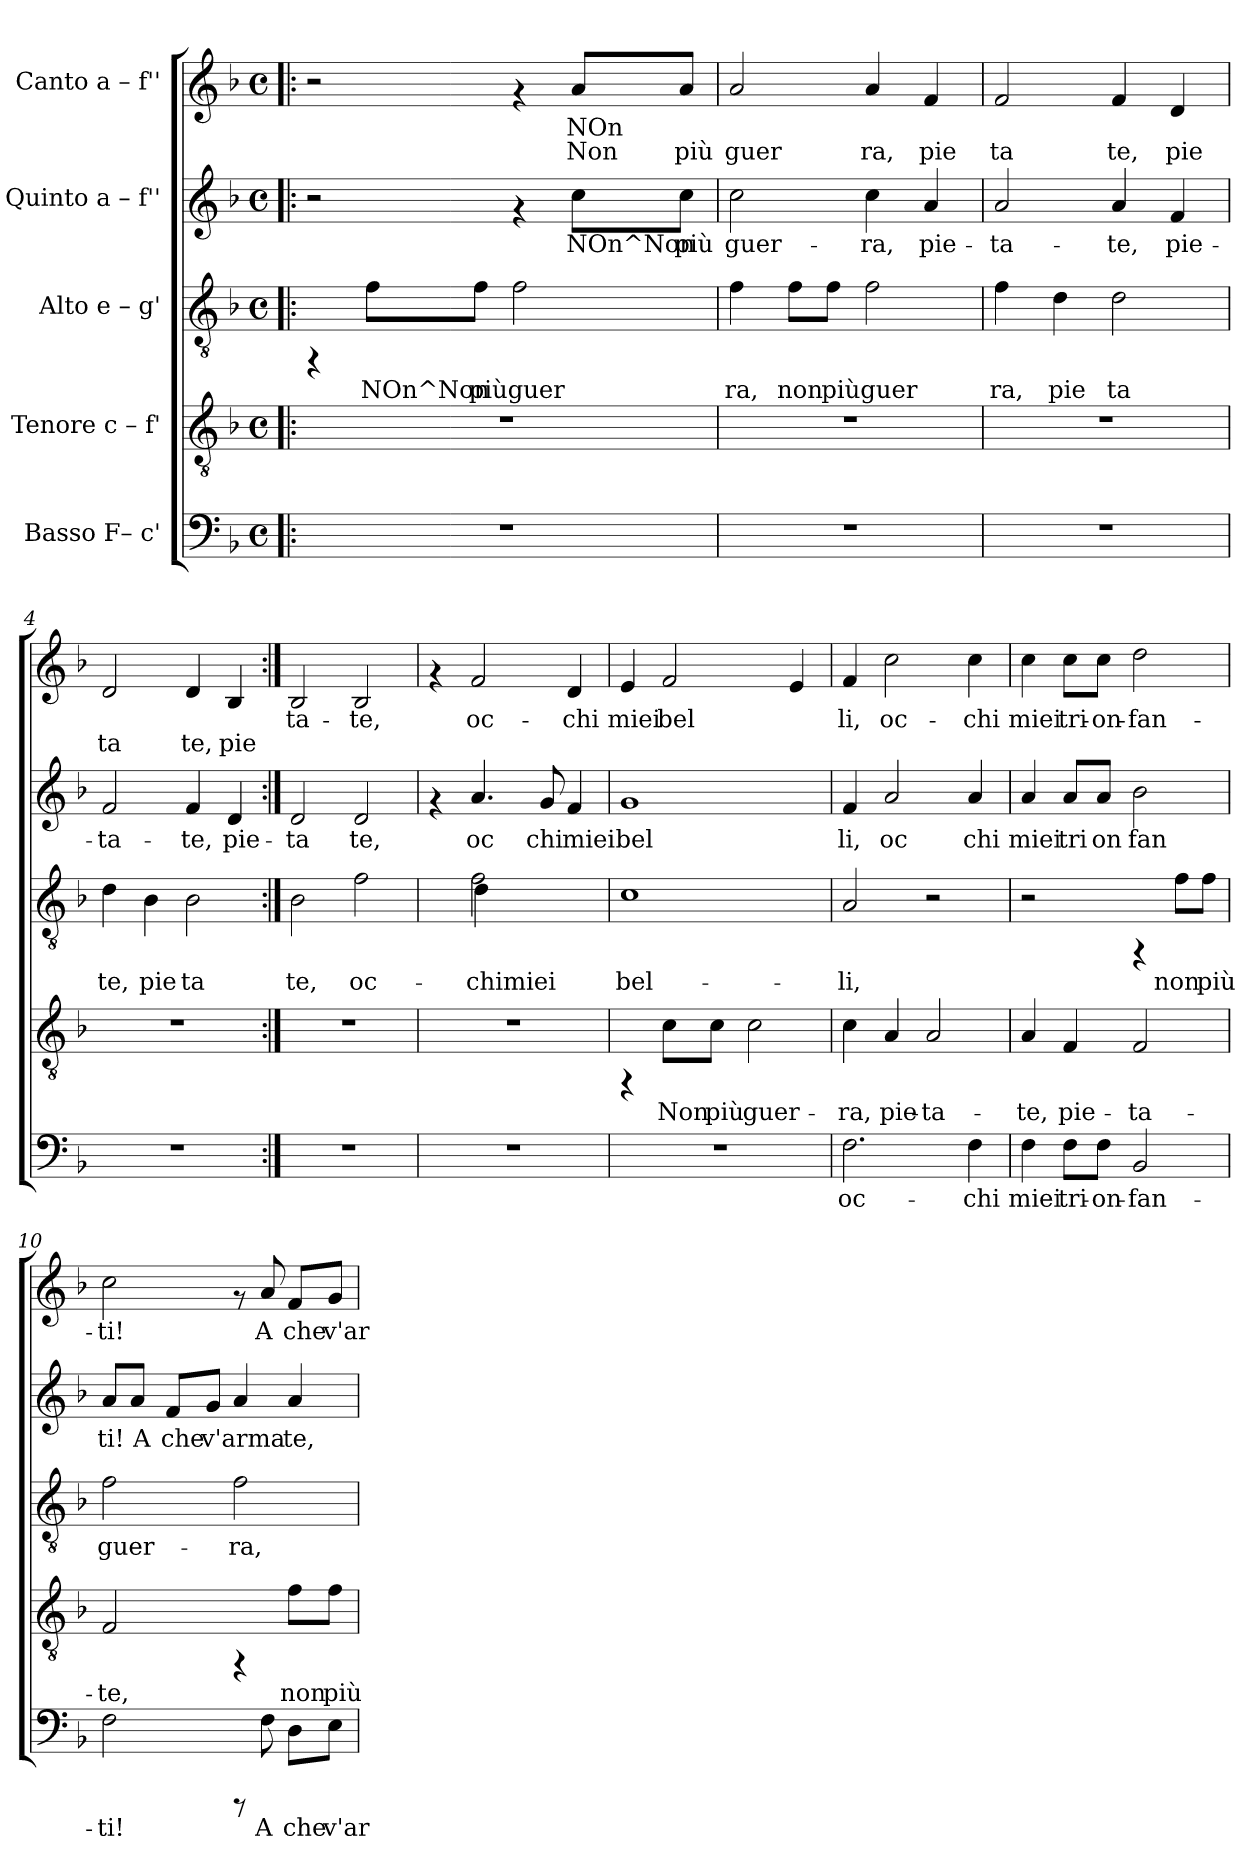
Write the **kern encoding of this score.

**kern	**text	**kern	**text	**kern	**text	**kern	**text	**kern	**text	**text
*part5	*part5	*part4	*part4	*part3	*part3	*part2	*part2	*part1	*part1	*part1
*staff5	*staff5	*staff4	*staff4	*staff3	*staff3	*staff2	*staff2	*staff1	*staff1	*staff1
*I"Basso  F– c'	*	*I"Tenore  c – f'	*	*I"Alto  e – g'	*	*I"Quinto  a – f''	*	*I"Canto  a – f''	*	*
!!LO:PB:g=z
*stria5	*	*stria5	*	*stria5	*	*stria5	*	*stria5	*	*
*clefF4	*	*clefGv2	*	*clefGv2	*	*clefG2	*	*clefG2	*	*
*k[b-]	*	*k[b-]	*	*k[b-]	*	*k[b-]	*	*k[b-]	*	*
*F:	*	*F:	*	*F:	*	*F:	*	*F:	*	*
*M4/4	*	*M4/4	*	*M4/4	*	*M4/4	*	*M4/4	*	*
*met(c)	*	*met(c)	*	*met(c)	*	*met(c)	*	*met(c)	*	*
=1!|:	=1!|:	=1!|:	=1!|:	=1!|:	=1!|:	=1!|:	=1!|:	=1!|:	=1!|:	=1!|:
1r	.	1r	.	4rFF	.	2r	.	2r	.	.
!	!	!	!	!	!LO:LY:b:rj	!	!	!	!	!
.	.	.	.	8f\L	NOn^Non	.	.	.	.	.
!	!	!	!	!	!LO:LY:b:rj	!	!	!	!	!
.	.	.	.	8f\J	più	.	.	.	.	.
!	!	!	!	!	!LO:LY:b:rj	!	!	!	!	!
.	.	.	.	2f\	guer	4rf	.	4rf	.	.
!	!	!	!	!	!	!	!LO:LY:b:rj	!	!LO:LY:b:rj	!LO:LY:b:rj
.	.	.	.	.	.	8cc\L	NOn^Non	8a/L	NOn	Non
!	!	!	!	!	!	!	!LO:LY:b:rj	!	!LO:LY:b:rj	!LO:LY:b:rj
.	.	.	.	.	.	8cc\J	più	8a/J	.	più
=2	=2	=2	=2	=2	=2	=2	=2	=2	=2	=2
!	!	!	!	!	!LO:LY:b:rj	!	!LO:LY:b:rj	!	!LO:LY:b:rj	!LO:LY:b:rj
1r	.	1r	.	4f\	ra,	2cc\	guer-	2a/	.	guer
!	!	!	!	!	!LO:LY:b:rj	!	!	!	!	!
.	.	.	.	8f\L	non	.	.	.	.	.
!	!	!	!	!	!LO:LY:b:rj	!	!	!	!	!
.	.	.	.	8f\J	più	.	.	.	.	.
!	!	!	!	!	!LO:LY:b:rj	!	!LO:LY:b:rj	!	!LO:LY:b:rj	!LO:LY:b:rj
.	.	.	.	2f\	guer	4cc\	-ra,	4a/	.	ra,
!	!	!	!	!	!	!	!LO:LY:b:rj	!	!LO:LY:b:rj	!LO:LY:b:rj
.	.	.	.	.	.	4a/	pie-	4f/	.	pie
=3	=3	=3	=3	=3	=3	=3	=3	=3	=3	=3
!	!	!	!	!	!LO:LY:b:rj	!	!LO:LY:b:rj	!	!LO:LY:b:rj	!LO:LY:b:rj
1r	.	1r	.	4f\	ra,	2a/	-ta-	2f/	.	ta
!	!	!	!	!	!LO:LY:b:rj	!	!	!	!	!
.	.	.	.	4d\	pie	.	.	.	.	.
!	!	!	!	!	!LO:LY:b:rj	!	!LO:LY:b:rj	!	!LO:LY:b:rj	!LO:LY:b:rj
.	.	.	.	2d\	ta	4a/	-te,	4f/	.	te,
!	!	!	!	!	!	!	!LO:LY:b:rj	!	!LO:LY:b:rj	!LO:LY:b:rj
.	.	.	.	.	.	4f/	pie-	4d/	.	pie
=4	=4	=4	=4	=4	=4	=4	=4	=4	=4	=4
!	!	!	!	!	!LO:LY:b:rj	!	!LO:LY:b:rj	!	!LO:LY:b:rj	!LO:LY:b:rj
1r	.	1r	.	4d\	te,	2f/	-ta-	2d/	.	ta
!	!	!	!	!	!LO:LY:b:rj	!	!	!	!	!
.	.	.	.	4B-\	pie	.	.	.	.	.
!	!	!	!	!	!LO:LY:b:rj	!	!LO:LY:b:rj	!	!LO:LY:b:rj	!LO:LY:b:rj
.	.	.	.	2B-\	ta	4f/	-te,	4d/	.	te,
!	!	!	!	!	!	!	!LO:LY:b:rj	!	!LO:LY:b:rj	!LO:LY:b:rj
.	.	.	.	.	.	4d/	pie-	4B-/	.	pie
!!LO:LB:g=z
=5:|!	=5:|!	=5:|!	=5:|!	=5:|!	=5:|!	=5:|!	=5:|!	=5:|!	=5:|!	=5:|!
!	!	!	!	!	!LO:LY:b:rj	!	!LO:LY:b:rj	!	!LO:LY:b:rj	!
1r	.	1r	.	2B-\	te,	2d/	-ta	2B-/	ta-	.
!	!	!	!	!	!LO:LY:b:rj	!	!LO:LY:b:rj	!	!LO:LY:b:rj	!
.	.	.	.	2f\	oc-	2d/	te,	2B-/	-te,	.
=6	=6	=6	=6	=6	=6	=6	=6	=6	=6	=6
*	*	*	*	*^	*	*	*	*	*	*
1r	.	1r	.	4ryy	4ryy	.	4rf	.	4rf	.	.
!	!	!	!	!	!	!LO:LY:b:rj	!	!LO:LY:b:rj	!	!LO:LY:b:rj	!
.	.	.	.	2f\	4d\	-chimiei	4.a/	oc	2f/	oc-	.
.	.	.	.	.	4ryy	.	.	.	.	.	.
!	!	!	!	!	!	!	!	!LO:LY:b:rj	!	!	!
.	.	.	.	.	.	.	8g/	chi	.	.	.
!	!	!	!	!	!	!	!	!LO:LY:b:rj	!	!LO:LY:b:rj	!
.	.	.	.	4ryy	4ryy	.	4f/	miei	4d/	-chi	.
=7	=7	=7	=7	=7	=7	=7	=7	=7	=7	=7	=7
!	!	!	!	!	!	!LO:LY:b:rj	!	!LO:LY:b:rj	!	!LO:LY:b:rj	!
*	*	*	*	*v	*v	*	*	*	*	*	*
1r	.	4rFF	.	1c	bel-	1g	bel	4e/	miei	.
!	!	!	!LO:LY:b:cj	!	!	!	!	!	!LO:LY:b:rj	!
.	.	8c\L	Non	.	.	.	.	2f/	bel-	.
!	!	!	!LO:LY:b:cj	!	!	!	!	!	!	!
.	.	8c\J	più	.	.	.	.	.	.	.
!	!	!	!LO:LY:b:cj	!	!	!	!	!	!	!
.	.	2c\	guer-	.	.	.	.	.	.	.
!	!	!	!	!	!	!	!	!	!LO:LY:b:rj	!
.	.	.	.	.	.	.	.	4e/	--	.
=8	=8	=8	=8	=8	=8	=8	=8	=8	=8	=8
!	!LO:LY:b:cj	!	!LO:LY:b:cj	!	!LO:LY:b:rj	!	!LO:LY:b:rj	!	!LO:LY:b:rj	!
2.F\	oc-	4c\	-ra,	2A/	-li,	4f/	li,	4f/	-li,	.
!	!	!	!LO:LY:b:cj	!	!	!	!LO:LY:b:rj	!	!LO:LY:b:rj	!
.	.	4A/	pie-	.	.	2a/	oc	2cc\	oc-	.
!	!	!	!LO:LY:b:cj	!	!	!	!	!	!	!
.	.	2A/	-ta-	2r	.	.	.	.	.	.
!	!LO:LY:b:cj	!	!	!	!	!	!LO:LY:b:rj	!	!LO:LY:b:rj	!
4F\	-chi	.	.	.	.	4a/	chi	4cc\	-chi	.
=9	=9	=9	=9	=9	=9	=9	=9	=9	=9	=9
!	!LO:LY:b:cj	!	!LO:LY:b:cj	!	!	!	!LO:LY:b:rj	!	!LO:LY:b:rj	!
4F\	miei	4A/	-te,	2r	.	4a/	miei	4cc\	miei	.
!	!LO:LY:b:cj	!	!LO:LY:b:cj	!	!	!	!LO:LY:b:rj	!	!LO:LY:b:rj	!
8F\L	tri-	4F/	pie-	.	.	8a/L	tri	8cc\L	tri-	.
!	!LO:LY:b:cj	!	!	!	!	!	!LO:LY:b:rj	!	!LO:LY:b:rj	!
8F\J	-on-	.	.	.	.	8a/J	on	8cc\J	-on-	.
!	!LO:LY:b:cj	!	!LO:LY:b:cj	!	!	!	!LO:LY:b:rj	!	!LO:LY:b:rj	!
2BB-/	-fan-	2F/	-ta-	4rFF	.	2b-\	fan	2dd\	-fan-	.
!	!	!	!	!	!LO:LY:b:rj	!	!	!	!	!
.	.	.	.	8f\L	non	.	.	.	.	.
!	!	!	!	!	!LO:LY:b:rj	!	!	!	!	!
.	.	.	.	8f\J	più	.	.	.	.	.
!!LO:PB:g=z
=10	=10	=10	=10	=10	=10	=10	=10	=10	=10	=10
!	!LO:LY:b:cj	!	!LO:LY:b:cj	!	!LO:LY:b:rj	!	!LO:LY:b:rj	!	!LO:LY:b:rj	!
2F\	-ti!	2F/	-te,	2f\	guer-	8a/L	ti!	2cc\	-ti!	.
!	!	!	!	!	!	!	!LO:LY:b:rj	!	!	!
.	.	.	.	.	.	8a/J	A	.	.	.
!	!	!	!	!	!	!	!LO:LY:b:rj	!	!	!
.	.	.	.	.	.	8f/L	che	.	.	.
!	!	!	!	!	!	!	!LO:LY:b:rj	!	!	!
.	.	.	.	.	.	8g/J	v'arma-	.	.	.
!	!	!	!	!	!LO:LY:b:rj	!	!LO:LY:b:rj	!	!	!
8rCCC	.	4rFF	.	2f\	-ra,	4a/	--	8rf	.	.
!	!LO:LY:b:cj	!	!	!	!	!	!	!	!LO:LY:b:rj	!
8F\	A	.	.	.	.	.	.	8a/	A	.
!	!LO:LY:b:cj	!	!LO:LY:b:cj	!	!	!	!LO:LY:b:rj	!	!LO:LY:b:rj	!
8D\L	che	8f\L	non	.	.	4a/	-te,	8f/L	che	.
!	!LO:LY:b:cj	!	!LO:LY:b:cj	!	!	!	!	!	!LO:LY:b:rj	!
8E\J	v'ar	8f\J	più	.	.	.	.	8g/J	v'ar	.
=	=	=	=	=	=	=	=	=	=	=
*-	*-	*-	*-	*-	*-	*-	*-	*-	*-	*-
